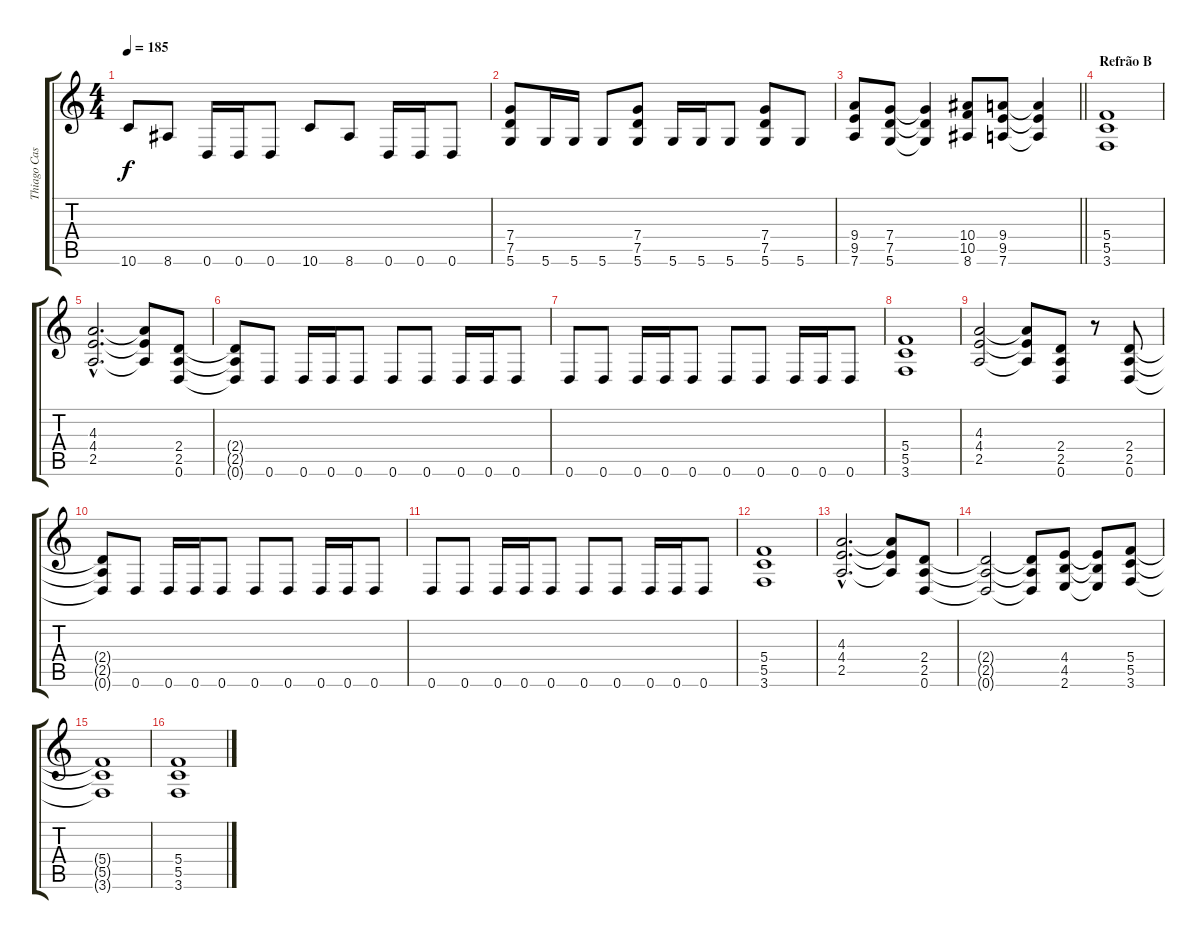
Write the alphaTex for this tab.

\track ("Thiago Castro" "Thiago Cas") {instrument distortionguitar}
\staff {score tabs}
\tuning (D4 A3 F3 C3 G2 D2) {hide}
\ts (4 4)
\tempo 185
\clef g2
\ks c
10.6.8{dy f} 8.6.8 0.6.16 0.6.16 0.6.8 10.6.8 8.6.8 0.6.16 0.6.16 0.6.8 |
(7.4 7.5 5.6).8 5.6.16 5.6.16 5.6.8 (7.4 7.5 5.6).8 5.6.16 5.6.16 5.6.8 (7.4 7.5 5.6).8 5.6.8 |
\barLineRight lightlight
(9.4 9.5 7.6).8 (7.4 7.5 5.6).8 (7.4{t} 7.5{t} 5.6{t}).4 (10.4 10.5 8.6).8 (9.4 9.5 7.6).8 (9.4{t} 9.5{t} 7.6{t}).4 |
\section ("" "Refrão B")
(5.4 5.5 3.6).1 |
(4.3{hac} 4.4{hac} 2.5{hac}).2{d} (4.3{t} 4.4{t} 2.5{t}).8 (2.4 2.5 0.6).8 |
(2.4{t} 2.5{t} 0.6{t}).8 0.6.8 0.6.16 0.6.16 0.6.8 0.6.8 0.6.8 0.6.16 0.6.16 0.6.8 |
0.6.8 0.6.8 0.6.16 0.6.16 0.6.8 0.6.8 0.6.8 0.6.16 0.6.16 0.6.8 |
(5.4 5.5 3.6).1 |
(4.3 4.4 2.5).2 (4.3{t} 4.4{t} 2.5{t}).8 (2.4 2.5 0.6).8 r.8 (2.4 2.5 0.6).8 |
(2.4{t} 2.5{t} 0.6{t}).8 0.6.8 0.6.16 0.6.16 0.6.8 0.6.8 0.6.8 0.6.16 0.6.16 0.6.8 |
0.6.8 0.6.8 0.6.16 0.6.16 0.6.8 0.6.8 0.6.8 0.6.16 0.6.16 0.6.8 |
(5.4 5.5 3.6).1 |
(4.3{hac} 4.4{hac} 2.5{hac}).2{d} (4.3{t} 4.4{t} 2.5{t}).8 (2.4 2.5 0.6).8 |
(2.4{t} 2.5{t} 0.6{t}).2 (2.4{t} 2.5{t} 0.6{t}).8 (4.4 4.5 2.6).8 (4.4{t} 4.5{t} 2.6{t}).8 (5.4 5.5 3.6).8 |
(5.4{t} 5.5{t} 3.6{t}).1 |
(5.4 5.5 3.6).1
